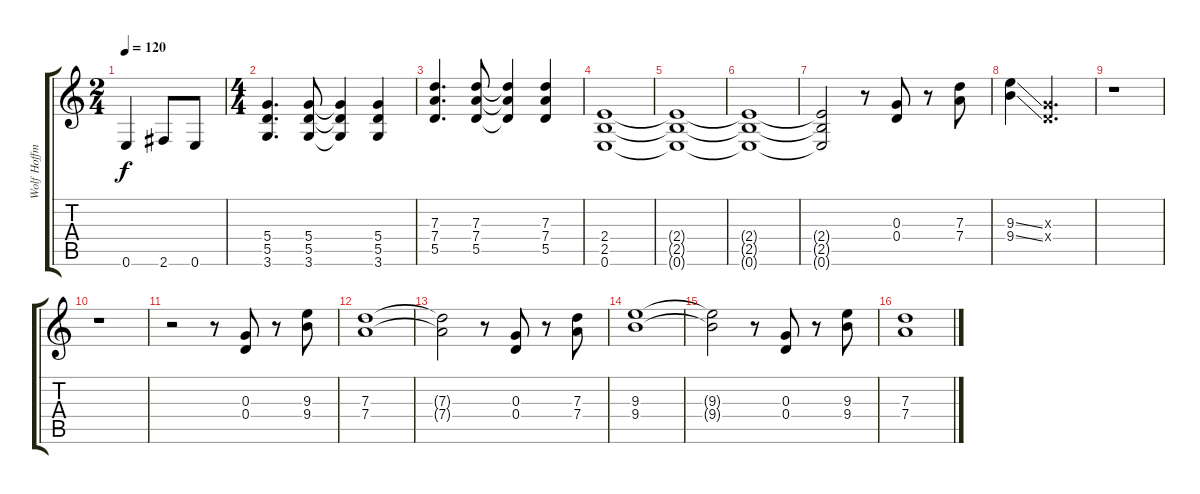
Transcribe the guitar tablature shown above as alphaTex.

\track ("Wolf Hoffmann" "Wolf Hoffm") {instrument distortionguitar}
\staff {score tabs}
\tuning (E4 B3 G3 D3 A2 E2) {hide}
\ts (2 4)
\tempo 120
\clef g2
\ks c
0.6.4{dy f} 2.6.8 0.6.8 |
\ts (4 4)
(5.4 5.5 3.6).4{d} (5.4 5.5 3.6).8 (5.4{t} 5.5{t} 3.6{t}).4 (5.4 5.5 3.6).4 |
(7.3 7.4 5.5).4{d} (7.3 7.4 5.5).8 (7.3{t} 7.4{t} 5.5{t}).4 (7.3 7.4 5.5).4 |
(2.4 2.5 0.6).1 |
(2.4{t} 2.5{t} 0.6{t}).1 |
(2.4{t} 2.5{t} 0.6{t}).1 |
(2.4{t} 2.5{t} 0.6{t}).2 r.8 (0.3 0.4).8 r.8 (7.3 7.4).8 |
(9.3{ss} 9.4{ss}).4 (0.3{x} 0.4{x}).2{d} |
r.1 |
r.1 |
r.2 r.8 (0.3 0.4).8 r.8 (9.3 9.4).8 |
(7.3 7.4).1 |
(7.3{t} 7.4{t}).2 r.8 (0.3 0.4).8 r.8 (7.3 7.4).8 |
(9.3 9.4).1 |
(9.3{t} 9.4{t}).2 r.8 (0.3 0.4).8 r.8 (9.3 9.4).8 |
(7.3 7.4).1
